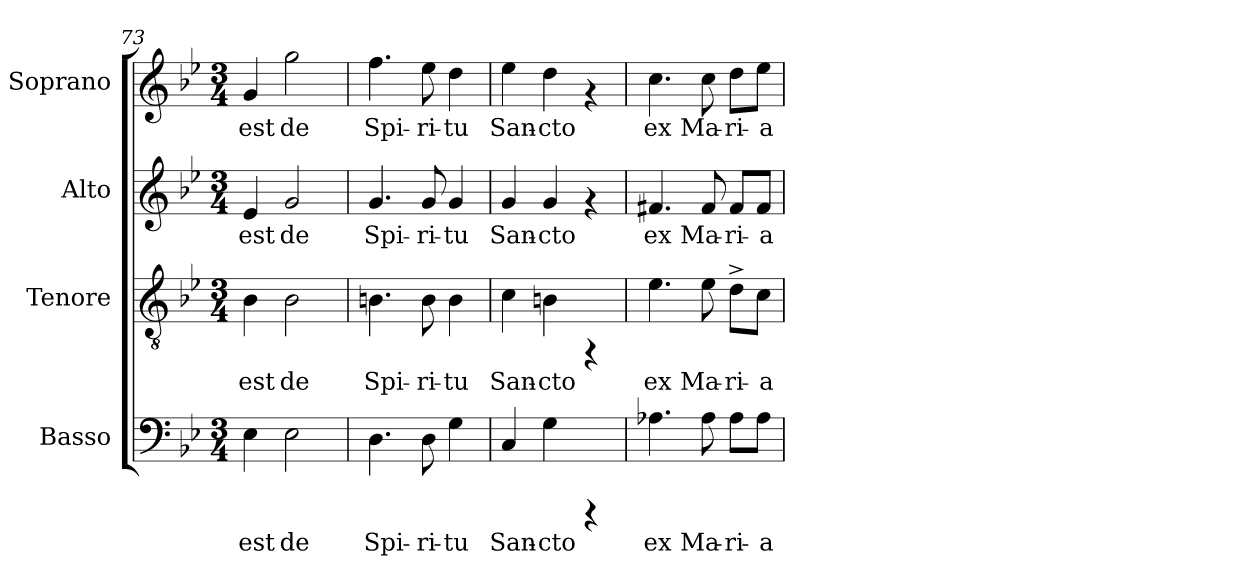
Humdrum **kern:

**kern	**text	**kern	**text	**kern	**text	**kern	**text
*part4	*part4	*part3	*part3	*part2	*part2	*part1	*part1
*staff4	*staff4	*staff3	*staff3	*staff2	*staff2	*staff1	*staff1
*I"Basso	*	*I"Tenore	*	*I"Alto	*	*I"Soprano	*
*I'B	*	*I'T	*	*I'A	*	*I'S	*
*clefF4	*	*clefGv2	*	*clefG2	*	*clefG2	*
*k[b-e-]	*	*k[b-e-]	*	*k[b-e-]	*	*k[b-e-]	*
*B-:	*	*B-:	*	*B-:	*	*B-:	*
*M3/4	*	*M3/4	*	*M3/4	*	*M3/4	*
=73	=73	=73	=73	=73	=73	=73	=73
!	!LO:LY:b:cj	!	!LO:LY:b:cj	!	!LO:LY:b:cj	!	!LO:LY:b:cj
4E-\	est	4B-\	est	4e-/	est	4g/	est
!	!LO:LY:b:cj	!	!LO:LY:b:cj	!	!LO:LY:b:cj	!	!LO:LY:b:cj
2E-\	de	2B-\	de	2g/	de	2gg\	de
=74	=74	=74	=74	=74	=74	=74	=74
!	!LO:LY:b:cj	!	!LO:LY:b:cj	!	!LO:LY:b:cj	!	!LO:LY:b:cj
4.D\	Spi-	4.Bn\	Spi-	4.g/	Spi-	4.ff\	Spi-
!	!LO:LY:b:cj	!	!LO:LY:b:cj	!	!LO:LY:b:cj	!	!LO:LY:b:cj
8D\	-ri-	8B\	-ri-	8g/	-ri-	8ee-\	-ri-
!	!LO:LY:b:cj	!	!LO:LY:b:cj	!	!LO:LY:b:cj	!	!LO:LY:b:cj
4G\	-tu	4B\	-tu	4g/	-tu	4dd\	-tu
=75	=75	=75	=75	=75	=75	=75	=75
!	!LO:LY:b:cj	!	!LO:LY:b:cj	!	!LO:LY:b:cj	!	!LO:LY:b:cj
4C/	San-	4c\	San-	4g/	San-	4ee-\	San-
!	!LO:LY:b:cj	!	!LO:LY:b:cj	!	!LO:LY:b:cj	!	!LO:LY:b:cj
4G\	-cto	4Bn\	-cto	4g/	-cto	4dd\	-cto
4rCCC	.	4rFF	.	4rf	.	4rf	.
!!LO:PB:g=z
=76	=76	=76	=76	=76	=76	=76	=76
!	!LO:LY:b:cj	!	!LO:LY:b:cj	!	!LO:LY:b:cj	!	!LO:LY:b:cj
4.A-X\	ex	4.e-\	ex	4.f#X/	ex	4.cc\	ex
!	!LO:LY:b:cj	!	!LO:LY:b:cj	!	!LO:LY:b:cj	!	!LO:LY:b:cj
8A-\	Ma-	8e-\	Ma-	8f#/	Ma-	8cc\	Ma-
!	!LO:LY:b:cj	!	!LO:LY:b:cj	!	!LO:LY:b:cj	!	!LO:LY:b:cj
8A-\L	-ri-	8d^<\L	-ri-	8f#/L	-ri-	8dd\L	-ri-
!	!LO:LY:b:cj	!	!LO:LY:b:cj	!	!LO:LY:b:cj	!	!LO:LY:b:cj
8A-\J	-a	8c\J	-a	8f#/J	-a	8ee-\J	-a
=	=	=	=	=	=	=	=
*-	*-	*-	*-	*-	*-	*-	*-
